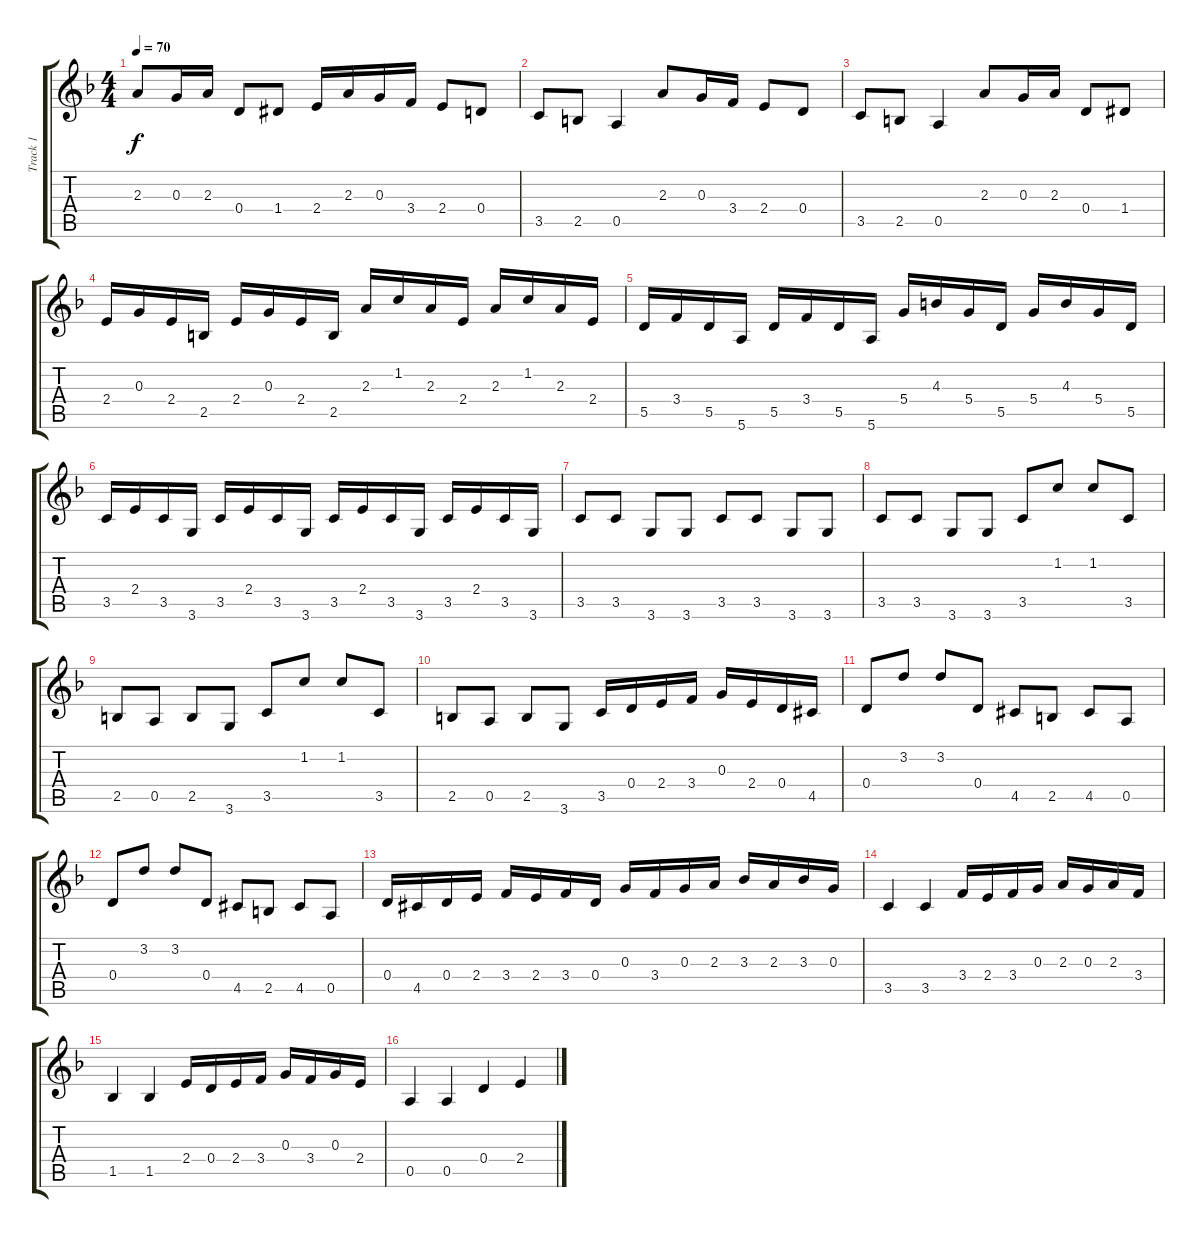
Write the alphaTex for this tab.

\track ("Track 1" "Track 1") {instrument acousticguitarsteel}
\staff {score tabs}
\tuning (E4 B3 G3 D3 A2 E2) {hide}
\ts (4 4)
\tempo 70
\clef g2
\ks f
2.3.8{dy f} 0.3.16 2.3.16 0.4.8 1.4{acc #}.8 2.4.16 2.3.16 0.3.16 3.4.16 2.4.8 0.4.8 |
3.5.8 2.5.8 0.5.4 2.3.8 0.3.16 3.4.16 2.4.8 0.4.8 |
3.5.8 2.5.8 0.5.4 2.3.8 0.3.16 2.3.16 0.4.8 1.4{acc #}.8 |
2.4.16 0.3.16 2.4.16 2.5.16 2.4.16 0.3.16 2.4.16 2.5.16 2.3.16 1.2.16 2.3.16 2.4.16 2.3.16 1.2.16 2.3.16 2.4.16 |
5.5.16 3.4.16 5.5.16 5.6.16 5.5.16 3.4.16 5.5.16 5.6.16 5.4.16 4.3.16 5.4.16 5.5.16 5.4.16 4.3.16 5.4.16 5.5.16 |
3.5.16 2.4.16 3.5.16 3.6.16 3.5.16 2.4.16 3.5.16 3.6.16 3.5.16 2.4.16 3.5.16 3.6.16 3.5.16 2.4.16 3.5.16 3.6.16 |
3.5.8 3.5.8 3.6.8 3.6.8 3.5.8 3.5.8 3.6.8 3.6.8 |
3.5.8 3.5.8 3.6.8 3.6.8 3.5.8 1.2.8 1.2.8 3.5.8 |
2.5.8 0.5.8 2.5.8 3.6.8 3.5.8 1.2.8 1.2.8 3.5.8 |
2.5.8 0.5.8 2.5.8 3.6.8 3.5.16 0.4.16 2.4.16 3.4.16 0.3.16 2.4.16 0.4.16 4.5{acc #}.16 |
0.4.8 3.2.8 3.2.8 0.4.8 4.5{acc #}.8 2.5.8 4.5{acc #}.8 0.5.8 |
0.4.8 3.2.8 3.2.8 0.4.8 4.5{acc #}.8 2.5.8 4.5{acc #}.8 0.5.8 |
0.4.16 4.5{acc #}.16 0.4.16 2.4.16 3.4.16 2.4.16 3.4.16 0.4.16 0.3.16 3.4.16 0.3.16 2.3.16 3.3.16 2.3.16 3.3.16 0.3.16 |
3.5.4 3.5.4 3.4.16 2.4.16 3.4.16 0.3.16 2.3.16 0.3.16 2.3.16 3.4.16 |
1.5.4 1.5.4 2.4.16 0.4.16 2.4.16 3.4.16 0.3.16 3.4.16 0.3.16 2.4.16 |
0.5.4 0.5.4 0.4.4 2.4.4
